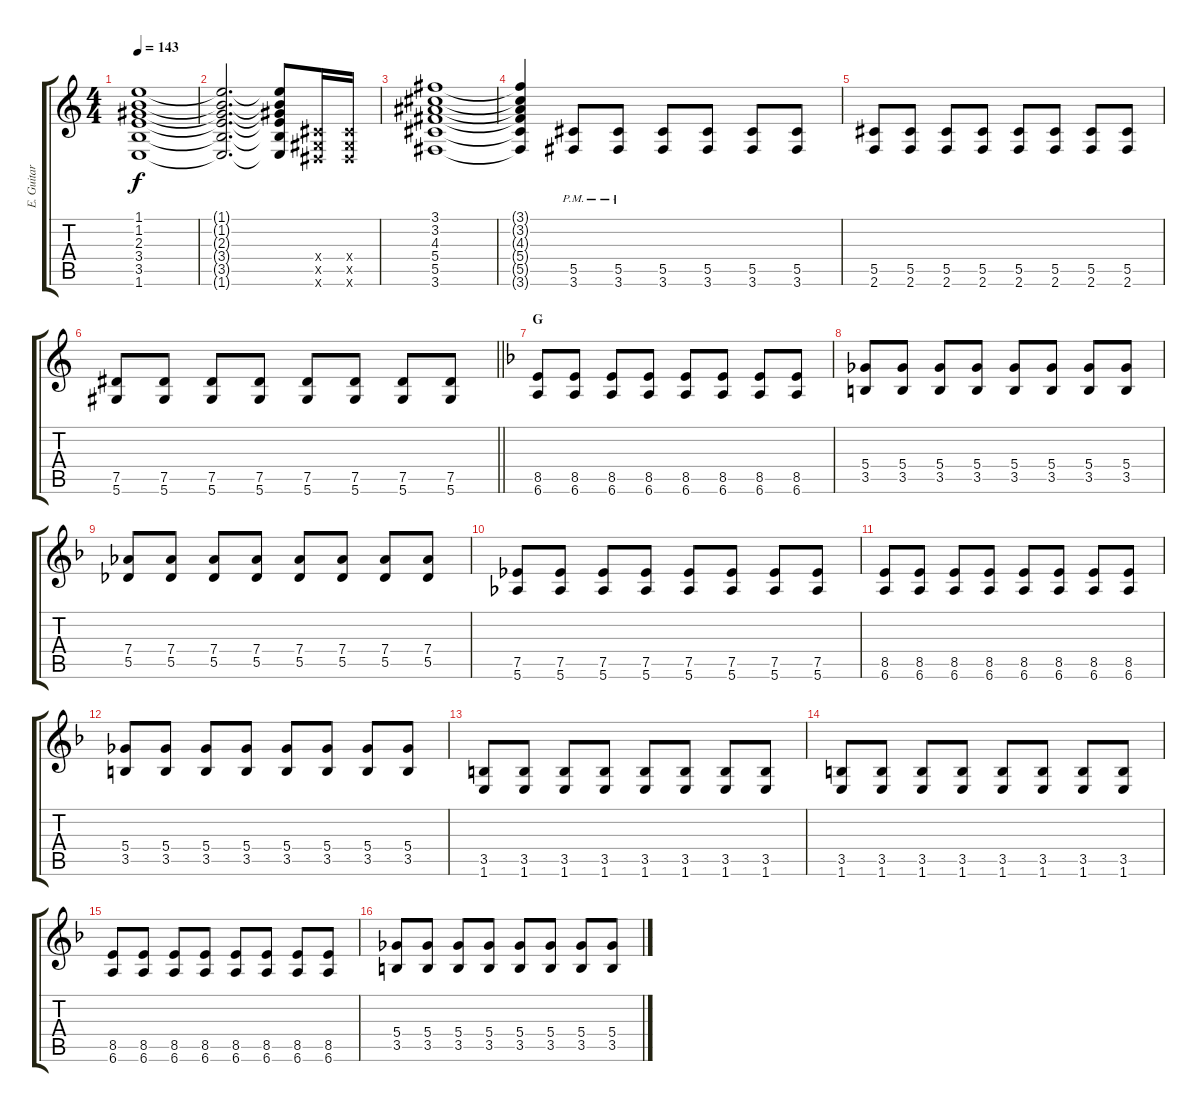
\track ("E. Guitar III" "E. Guitar ") {instrument distortionguitar}
\staff {score tabs}
\tuning (Eb4 Bb3 Gb3 Db3 Ab2 Eb2) {hide}
\ts (4 4)
\tempo 143
\clef g2
\ks c
(1.1 1.2 2.3 3.4 3.5 1.6).1{dy f} |
(1.1{t} 1.2{t} 2.3{t} 3.4{t} 3.5{t} 1.6{t}).2{d} (1.1{t} 1.2{t} 2.3{t} 3.4{t} 3.5{t} 1.6{t}).8 (0.4{x} 0.5{x} 0.6{x}).16 (0.4{x} 0.5{x} 0.6{x}).16 |
(3.1 3.2 4.3 5.4 5.5 3.6).1 |
(3.1{t} 3.2{t} 4.3{t} 5.4{t} 5.5{t} 3.6{t}).4 (5.5{pm} 3.6{pm}).8 (5.5{pm} 3.6{pm}).8 (5.5 3.6).8 (5.5 3.6).8 (5.5 3.6).8 (5.5 3.6).8 |
(5.5 2.6).8 (5.5 2.6).8 (5.5 2.6).8 (5.5 2.6).8 (5.5 2.6).8 (5.5 2.6).8 (5.5 2.6).8 (5.5 2.6).8 |
\barLineRight lightlight
(7.5 5.6).8 (7.5 5.6).8 (7.5 5.6).8 (7.5 5.6).8 (7.5 5.6).8 (7.5 5.6).8 (7.5 5.6).8 (7.5 5.6).8 |
\section ("" "G")
\ks dminor
(8.5 6.6).8{balance 0} (8.5 6.6).8 (8.5 6.6).8 (8.5 6.6).8 (8.5 6.6).8 (8.5 6.6).8 (8.5 6.6).8 (8.5 6.6).8 |
(5.4 3.5).8 (5.4 3.5).8 (5.4 3.5).8 (5.4 3.5).8 (5.4 3.5).8 (5.4 3.5).8 (5.4 3.5).8 (5.4 3.5).8 |
(7.4 5.5).8 (7.4 5.5).8 (7.4 5.5).8 (7.4 5.5).8 (7.4 5.5).8 (7.4 5.5).8 (7.4 5.5).8 (7.4 5.5).8 |
(7.5 5.6).8 (7.5 5.6).8 (7.5 5.6).8 (7.5 5.6).8 (7.5 5.6).8 (7.5 5.6).8 (7.5 5.6).8 (7.5 5.6).8 |
(8.5 6.6).8 (8.5 6.6).8 (8.5 6.6).8 (8.5 6.6).8 (8.5 6.6).8 (8.5 6.6).8 (8.5 6.6).8 (8.5 6.6).8 |
(5.4 3.5).8 (5.4 3.5).8 (5.4 3.5).8 (5.4 3.5).8 (5.4 3.5).8 (5.4 3.5).8 (5.4 3.5).8 (5.4 3.5).8 |
(3.5 1.6).8 (3.5 1.6).8 (3.5 1.6).8 (3.5 1.6).8 (3.5 1.6).8 (3.5 1.6).8 (3.5 1.6).8 (3.5 1.6).8 |
(3.5 1.6).8 (3.5 1.6).8 (3.5 1.6).8 (3.5 1.6).8 (3.5 1.6).8 (3.5 1.6).8 (3.5 1.6).8 (3.5 1.6).8 |
(8.5 6.6).8 (8.5 6.6).8 (8.5 6.6).8 (8.5 6.6).8 (8.5 6.6).8 (8.5 6.6).8 (8.5 6.6).8 (8.5 6.6).8 |
(5.4 3.5).8 (5.4 3.5).8 (5.4 3.5).8 (5.4 3.5).8 (5.4 3.5).8 (5.4 3.5).8 (5.4 3.5).8 (5.4 3.5).8
